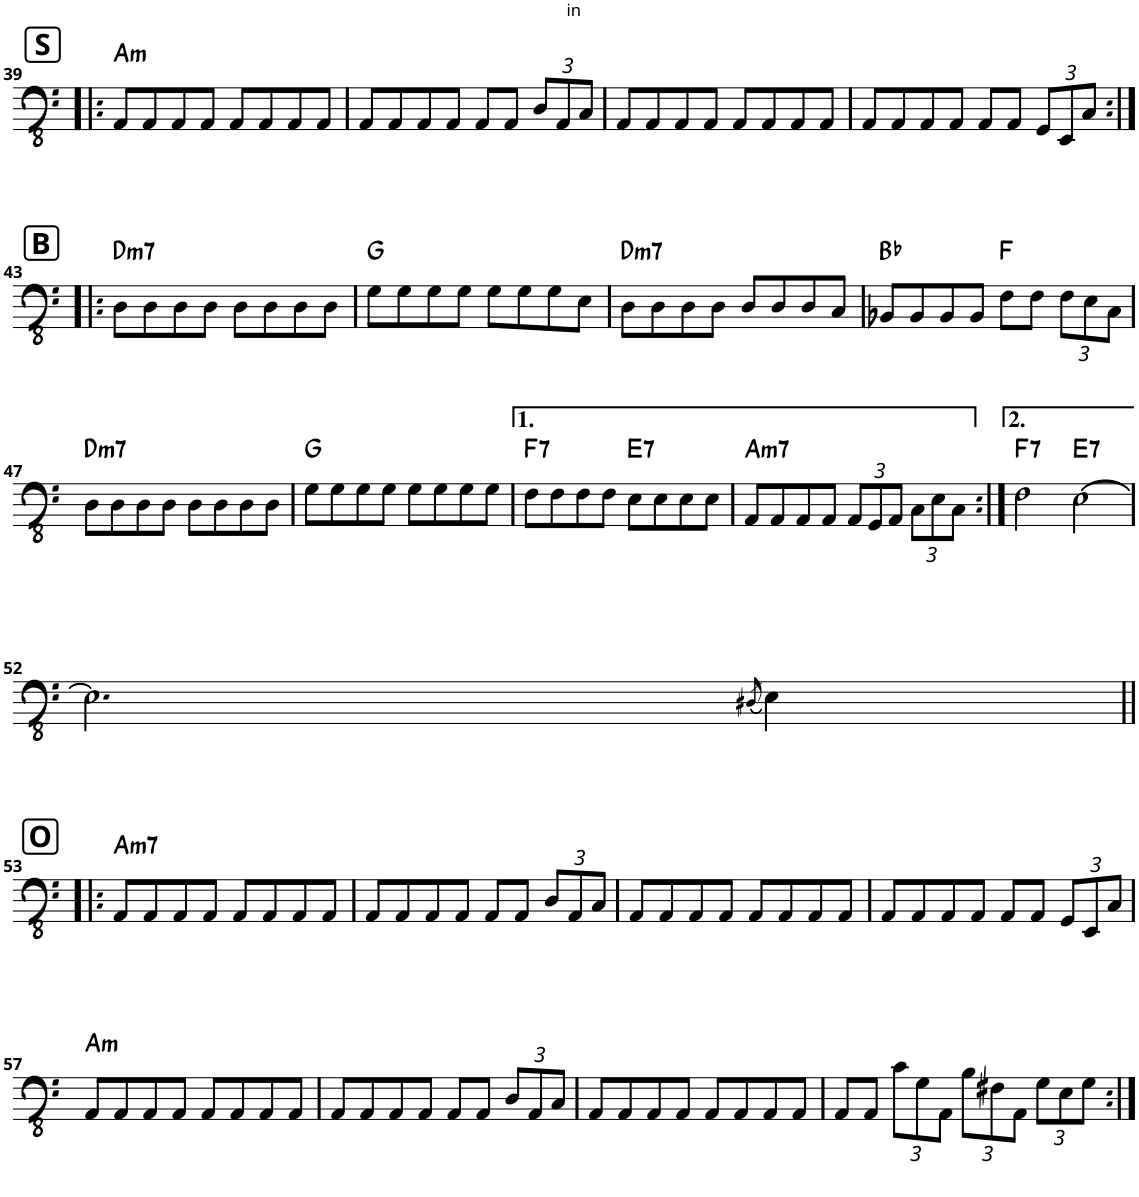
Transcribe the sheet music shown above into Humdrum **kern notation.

**kern	**harte
*part1	*part1
*staff1	*
*I"Piano	*
*I'Pno.	*
!!LO:PB:g=z
*clefFv4	*
*k[]	*
*M4/4	*
*met(c)	*
!!LO:REH:place=s1:a:B:cj:fs=14:t=S
=39!|:	=39!|:
!	!LO:H:kt=m
8AAA/L	A:min
8AAA/	.
8AAA/	.
8AAA/J	.
8AAA/L	.
8AAA/	.
8AAA/	.
8AAA/J	.
=40	=40
8AAA/L	.
8AAA/	.
8AAA/	.
8AAA/J	.
8AAA/L	.
8AAA/J	.
*Xbrackettup	*
12DD/L	.
12AAA/	.
12CC/J	.
=41	=41
8AAA/L	.
8AAA/	.
8AAA/	.
8AAA/J	.
8AAA/L	.
8AAA/	.
8AAA/	.
8AAA/J	.
=42	=42
8AAA/L	.
8AAA/	.
8AAA/	.
8AAA/J	.
8AAA/L	.
8AAA/J	.
12GGG/L	.
12EEE/	.
12CC/J	.
!!LO:LB:g=z
!!LO:REH:place=s1:a:B:cj:fs=14:t=B
=43:|!|:	=43:|!|:
!	!LO:H:kt=m7
8DD\L	D:min7
8DD\	.
8DD\	.
8DD\J	.
8DD\L	.
8DD\	.
8DD\	.
8DD\J	.
=44	=44
8GG\L	G:maj
8GG\	.
8GG\	.
8GG\J	.
8GG\L	.
8GG\	.
8GG\	.
8EE\J	.
=45	=45
!	!LO:H:kt=m7
8DD\L	D:min7
8DD\	.
8DD\	.
8DD\J	.
8DD/L	.
8DD/	.
8DD/	.
8CC/J	.
=46	=46
8BBB-X/L	Bb:maj
8BBB-/	.
8BBB-/	.
8BBB-/J	.
8FF\L	F:maj
8FF\J	.
12FF\L	.
12EE\	.
12CC\J	.
!!LO:LB:g=z
=47	=47
!	!LO:H:kt=m7
8DD\L	D:min7
8DD\	.
8DD\	.
8DD\J	.
8DD\L	.
8DD\	.
8DD\	.
8DD\J	.
=48	=48
8GG\L	G:maj
8GG\	.
8GG\	.
8GG\J	.
8GG\L	.
8GG\	.
8GG\	.
8GG\J	.
=49	=49
!	!LO:H:kt=7
8FF\L	F:7
8FF\	.
8FF\	.
8FF\J	.
!	!LO:H:kt=7
8EE\L	E:7
8EE\	.
8EE\	.
8EE\J	.
=50	=50
!	!LO:H:kt=m7
8AAA/L	A:min7
8AAA/	.
8AAA/	.
8AAA/J	.
12AAA/L	.
12GGG/	.
12AAA/J	.
12CC\L	.
12EE\	.
12CC\J	.
=51:|!	=51:|!
!	!LO:H:kt=7
2FF\	F:7
!	!LO:H:kt=7
[2EE\	E:7
!!LO:LB:g=z
=52	=52
2.EE\]	.
(8qDD#X/	.
4EE\)	.
!!LO:LB:g=z
!!LO:REH:place=s1:a:B:cj:fs=14:t=O
=53!|:	=53!|:
!	!LO:H:kt=m7
8AAA/L	A:min7
8AAA/	.
8AAA/	.
8AAA/J	.
8AAA/L	.
8AAA/	.
8AAA/	.
8AAA/J	.
=54	=54
8AAA/L	.
8AAA/	.
8AAA/	.
8AAA/J	.
8AAA/L	.
8AAA/J	.
12DD/L	.
12AAA/	.
12CC/J	.
=55	=55
8AAA/L	.
8AAA/	.
8AAA/	.
8AAA/J	.
8AAA/L	.
8AAA/	.
8AAA/	.
8AAA/J	.
=56	=56
8AAA/L	.
8AAA/	.
8AAA/	.
8AAA/J	.
8AAA/L	.
8AAA/J	.
12GGG/L	.
12EEE/	.
12CC/J	.
!!LO:LB:g=z
=57	=57
!	!LO:H:kt=m
8AAA/L	A:min
8AAA/	.
8AAA/	.
8AAA/J	.
8AAA/L	.
8AAA/	.
8AAA/	.
8AAA/J	.
=58	=58
8AAA/L	.
8AAA/	.
8AAA/	.
8AAA/J	.
8AAA/L	.
8AAA/J	.
12DD/L	.
12AAA/	.
12CC/J	.
=59	=59
8AAA/L	.
8AAA/	.
8AAA/	.
8AAA/J	.
8AAA/L	.
8AAA/	.
8AAA/	.
8AAA/J	.
=60	=60
8AAA/L	.
8AAA/J	.
12C\L	.
12GG\	.
12AAA\J	.
12BB\L	.
12FF#X\	.
12AAA\J	.
12GG\L	.
12EE\	.
12GG\J	.
=:|!	=:|!
*-	*-
